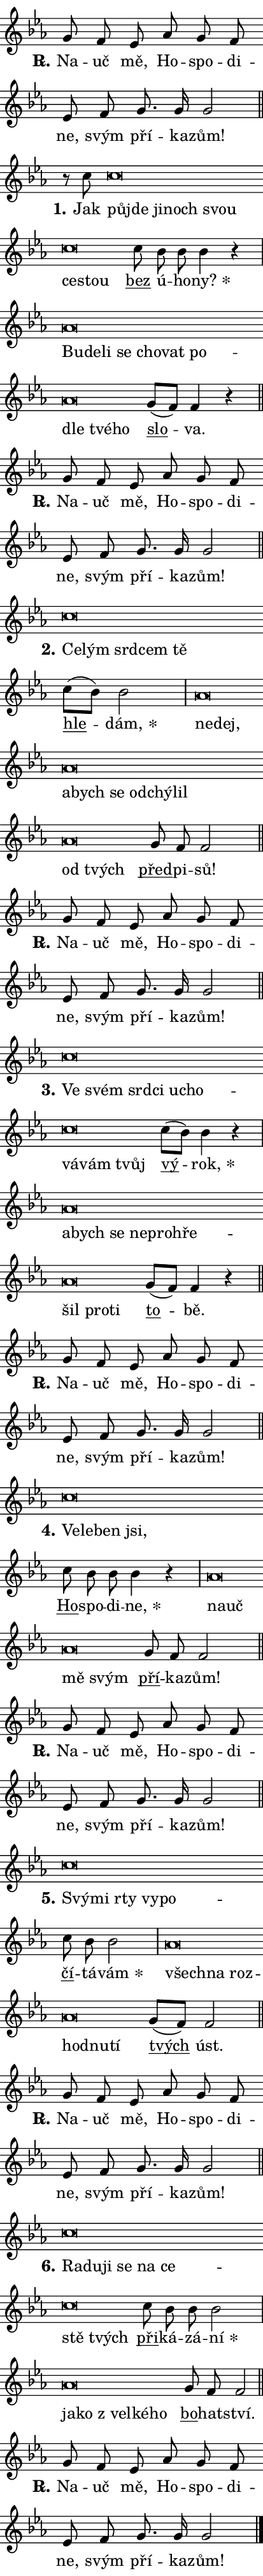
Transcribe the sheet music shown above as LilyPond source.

\version "2.22.1"
\header { tagline = "" }
\paper {
  indent = 0\cm
  top-margin = 0\cm
  right-margin = 0\cm
  bottom-margin = 0\cm
  left-margin = 0\cm
  paper-width = 7\cm
  page-breaking = #ly:one-page-breaking
  system-system-spacing.basic-distance = #11
  score-system-spacing.basic-distance = #11.3
  ragged-last = ##f
}


%% Author: Thomas Morley
%% https://lists.gnu.org/archive/html/lilypond-user/2020-05/msg00002.html
#(define (line-position grob)
"Returns position of @var[grob} in current system:
   @code{'start}, if at first time-step
   @code{'end}, if at last time-step
   @code{'middle} otherwise
"
  (let* ((col (ly:item-get-column grob))
         (ln (ly:grob-object col 'left-neighbor))
         (rn (ly:grob-object col 'right-neighbor))
         (col-to-check-left (if (ly:grob? ln) ln col))
         (col-to-check-right (if (ly:grob? rn) rn col))
         (break-dir-left
           (and
             (ly:grob-property col-to-check-left 'non-musical #f)
             (ly:item-break-dir col-to-check-left)))
         (break-dir-right
           (and
             (ly:grob-property col-to-check-right 'non-musical #f)
             (ly:item-break-dir col-to-check-right))))
        (cond ((eqv? 1 break-dir-left) 'start)
              ((eqv? -1 break-dir-right) 'end)
              (else 'middle))))

#(define (tranparent-at-line-position vctor)
  (lambda (grob)
  "Relying on @code{line-position} select the relevant enry from @var{vctor}.
Used to determine transparency,"
    (case (line-position grob)
      ((end) (not (vector-ref vctor 0)))
      ((middle) (not (vector-ref vctor 1)))
      ((start) (not (vector-ref vctor 2))))))

noteHeadBreakVisibility =
#(define-music-function (break-visibility)(vector?)
"Makes @code{NoteHead}s transparent relying on @var{break-visibility}"
#{
  \override NoteHead.transparent =
    #(tranparent-at-line-position break-visibility)
#})

#(define delete-ledgers-for-transparent-note-heads
  (lambda (grob)
    "Reads whether a @code{NoteHead} is transparent.
If so this @code{NoteHead} is removed from @code{'note-heads} from
@var{grob}, which is supposed to be @code{LedgerLineSpanner}.
As a result ledgers are not printed for this @code{NoteHead}"
    (let* ((nhds-array (ly:grob-object grob 'note-heads))
           (nhds-list
             (if (ly:grob-array? nhds-array)
                 (ly:grob-array->list nhds-array)
                 '()))
           ;; Relies on the transparent-property being done before
           ;; Staff.LedgerLineSpanner.after-line-breaking is executed.
           ;; This is fragile ...
           (to-keep
             (remove
               (lambda (nhd)
                 (ly:grob-property nhd 'transparent #f))
               nhds-list)))
      ;; TODO find a better method to iterate over grob-arrays, similiar
      ;; to filter/remove etc for lists
      ;; For now rebuilt from scratch
      (set! (ly:grob-object grob 'note-heads)  '())
      (for-each
        (lambda (nhd)
          (ly:pointer-group-interface::add-grob grob 'note-heads nhd))
        to-keep))))

hideNotes = {
  \noteHeadBreakVisibility #begin-of-line-visible
}
unHideNotes = {
  \noteHeadBreakVisibility #all-visible
}

% work-around for resetting accidentals
% https://lilypond.org/doc/v2.23/Documentation/notation/displaying-rhythms#unmetered-music
cadenzaMeasure = {
  \cadenzaOff
  \partial 1024 s1024
  \cadenzaOn
}

#(define-markup-command (accent layout props text) (markup?)
  "Underline accented syllable"
  (interpret-markup layout props
    #{\markup \override #'(offset . 4.3) \underline { #text }#}))

responsum = \markup \concat {
  "R" \hspace #-1.05 \path #0.1 #'((moveto 0 0.07) (lineto 0.9 0.8)) \hspace #0.05 "."
}

\layout {
    \context {
        \Staff
        \remove "Time_signature_engraver"
        \override LedgerLineSpanner.after-line-breaking = #delete-ledgers-for-transparent-note-heads
    }
    \context {
        \Voice {
            \override NoteHead.output-attributes = #'((class . "notehead"))
            \override Hairpin.height = #0.55
        }
    }
    \context {
        \Lyrics {
            \override StanzaNumber.output-attributes = #'((class . "stanzanumber"))
            \override LyricSpace.minimum-distance = #0.9
            \override LyricText.font-name = #"TeX Gyre Schola"
            \override LyricText.font-size = 1
            \override StanzaNumber.font-name = #"TeX Gyre Schola Bold"
            \override StanzaNumber.font-size = 1
        }
    }
}

% magnetic-lyrics.ily
%
%   written by
%     Jean Abou Samra <jean@abou-samra.fr>
%     Werner Lemberg <wl@gnu.org>
%
%   adapted by
%     Jiri Hon <jiri.hon@gmail.com>
%
% Version 2022-Apr-15

% https://www.mail-archive.com/lilypond-user@gnu.org/msg149350.html

#(define (Left_hyphen_pointer_engraver context)
   "Collect syllable-hyphen-syllable occurrences in lyrics and store
them in properties.  This engraver only looks to the left.  For
example, if the lyrics input is @code{foo -- bar}, it does the
following.

@itemize @bullet
@item
Set the @code{text} property of the @code{LyricHyphen} grob between
@q{foo} and @q{bar} to @code{foo}.

@item
Set the @code{left-hyphen} property of the @code{LyricText} grob with
text @q{foo} to the @code{LyricHyphen} grob between @q{foo} and
@q{bar}.
@end itemize

Use this auxiliary engraver in combination with the
@code{lyric-@/text::@/apply-@/magnetic-@/offset!} hook."
   (let ((hyphen #f)
         (text #f))
     (make-engraver
      (acknowledgers
       ((lyric-syllable-interface engraver grob source-engraver)
        (set! text grob)))
      (end-acknowledgers
       ((lyric-hyphen-interface engraver grob source-engraver)
        ;(when (not (grob::has-interface grob 'lyric-space-interface))
          (set! hyphen grob)));)
      ((stop-translation-timestep engraver)
       (when (and text hyphen)
         (ly:grob-set-object! text 'left-hyphen hyphen))
       (set! text #f)
       (set! hyphen #f)))))

#(define (lyric-text::apply-magnetic-offset! grob)
   "If the space between two syllables is less than the value in
property @code{LyricText@/.details@/.squash-threshold}, move the right
syllable to the left so that it gets concatenated with the left
syllable.

Use this function as a hook for
@code{LyricText@/.after-@/line-@/breaking} if the
@code{Left_@/hyphen_@/pointer_@/engraver} is active."
   (let ((hyphen (ly:grob-object grob 'left-hyphen #f)))
     (when hyphen
       (let ((left-text (ly:spanner-bound hyphen LEFT)))
         (when (grob::has-interface left-text 'lyric-syllable-interface)
           (let* ((common (ly:grob-common-refpoint grob left-text X))
                  (this-x-ext (ly:grob-extent grob common X))
                  (left-x-ext
                   (begin
                     ;; Trigger magnetism for left-text.
                     (ly:grob-property left-text 'after-line-breaking)
                     (ly:grob-extent left-text common X)))
                  ;; `delta` is the gap width between two syllables.
                  (delta (- (interval-start this-x-ext)
                            (interval-end left-x-ext)))
                  (details (ly:grob-property grob 'details))
                  (threshold (assoc-get 'squash-threshold details 0.2)))
             (when (< delta threshold)
               (let* (;; We have to manipulate the input text so that
                      ;; ligatures crossing syllable boundaries are not
                      ;; disabled.  For languages based on the Latin
                      ;; script this is essentially a beautification.
                      ;; However, for non-Western scripts it can be a
                      ;; necessity.
                      (lt (ly:grob-property left-text 'text))
                      (rt (ly:grob-property grob 'text))
                      (is-space (grob::has-interface hyphen 'lyric-space-interface))
                      (space (if is-space " " ""))
                      (space-markup (grob-interpret-markup grob " "))
                      (space-size (interval-length (ly:stencil-extent space-markup X)))
                      (extra-delta (if is-space space-size 0))
                      ;; Append new syllable.
                      (ltrt-space (if (and (string? lt) (string? rt))
                                (string-append lt space rt)
                                (make-concat-markup (list lt space rt))))
                      ;; Right-align `ltrt` to the right side.
                      (ltrt-space-markup (grob-interpret-markup
                               grob
                               (make-translate-markup
                                (cons (interval-length this-x-ext) 0)
                                (make-right-align-markup ltrt-space)))))
                 (begin
                   ;; Don't print `left-text`.
                   (ly:grob-set-property! left-text 'stencil #f)
                   ;; Set text and stencil (which holds all collected
                   ;; syllables so far) and shift it to the left.
                   (ly:grob-set-property! grob 'text ltrt-space)
                   (ly:grob-set-property! grob 'stencil ltrt-space-markup)
                   (ly:grob-translate-axis! grob (- (- delta extra-delta)) X))))))))))


#(define (lyric-hyphen::displace-bounds-first grob)
   ;; Make very sure this callback isn't triggered too early.
   (let ((left (ly:spanner-bound grob LEFT))
         (right (ly:spanner-bound grob RIGHT)))
     (ly:grob-property left 'after-line-breaking)
     (ly:grob-property right 'after-line-breaking)
     (ly:lyric-hyphen::print grob)))

squashThreshold = #0.4

\layout {
  \context {
    \Lyrics
    \consists #Left_hyphen_pointer_engraver
    \override LyricText.after-line-breaking =
      #lyric-text::apply-magnetic-offset!
    \override LyricHyphen.stencil = #lyric-hyphen::displace-bounds-first
    \override LyricText.details.squash-threshold = \squashThreshold
    \override LyricHyphen.minimum-distance = 0
    \override LyricHyphen.minimum-length = \squashThreshold
  }
}

squash = \override LyricText.details.squash-threshold = 9999
unSquash = \override LyricText.details.squash-threshold = \squashThreshold

left = \override LyricText.self-alignment-X = #LEFT
unLeft = \revert LyricText.self-alignment-X

starOffset = #(lambda (grob) 
                (let ((x_offset (ly:self-alignment-interface::aligned-on-x-parent grob)))
                  (if (= x_offset 0) 0 (+ x_offset 1.2))))

star = #(define-music-function (syllable)(string?)
"Append star separator at the end of a syllable"
#{
  \once \override LyricText.X-offset = #starOffset
  \lyricmode { \markup {
    #syllable
    \override #'((font-name . "TeX Gyre Schola Bold")) \hspace #0.2 \lower #0.65 \larger "*"
  } }
#})

starAccent = #(define-music-function (syllable)(string?)
"Append star separator at the end of a syllable and make accent"
#{
  \once \override LyricText.X-offset = #starOffset
  \lyricmode { \markup {
    \accent #syllable
    \override #'((font-name . "TeX Gyre Schola Bold")) \hspace #0.2 \lower #0.65 \larger "*"
  } }
#})

breath = #(define-music-function (syllable)(string?)
"Append breathing indicator at the end of a syllable"
#{
  \lyricmode { \markup { #syllable "+" } }
#})

optionalBreath = #(define-music-function (syllable)(string?)
"Append optional breathing indicator at the end of a syllable"
#{
  \lyricmode { \markup { #syllable "(+)" } }
#})


\score {
    <<
        \new Voice = "melody" { \cadenzaOn \key es \major \relative { g'8 f es as g f \bar "" es f g8. g16 g2 \cadenzaMeasure \bar "||" \break } }
        \new Lyrics \lyricsto "melody" { \lyricmode { \set stanza = \responsum
Na -- uč mě, Ho -- spo -- di -- ne, svým pří -- ka -- zům! } }
    >>
    \layout {}
}

\score {
    <<
        \new Voice = "melody" { \cadenzaOn \key es \major \relative { r8 c''8 c\breve*1/16 \hideNotes \breve*1/16 \bar "" \breve*1/16 \bar "" \breve*1/16 \bar "" \breve*1/16 \bar "" \breve*1/16 \breve*1/16 \bar "" \unHideNotes \bar "" c8 bes bes bes4 r \cadenzaMeasure \bar "|" as\breve*1/16 \hideNotes \breve*1/16 \bar "" \breve*1/16 \bar "" \breve*1/16 \bar "" \breve*1/16 \bar "" \breve*1/16 \bar "" \breve*1/16 \bar "" \breve*1/16 \bar "" \breve*1/16 \breve*1/16 \bar "" \unHideNotes \bar "" g8[( f)] f4 r \cadenzaMeasure \bar "||" \break } }
        \new Lyrics \lyricsto "melody" { \lyricmode { \set stanza = "1."
Jak \left půj -- \squash de ji -- noch svou ce -- stou \unLeft \unSquash \markup \accent bez ú -- ho -- \star ny? \left Bu -- \squash de -- li se cho -- vat po -- dle tvé -- ho \unLeft \unSquash \markup \accent slo -- va. } }
    >>
    \layout {}
}

\score {
    <<
        \new Voice = "melody" { \cadenzaOn \key es \major \relative { g'8 f es as g f \bar "" es f g8. g16 g2 \cadenzaMeasure \bar "||" \break } }
        \new Lyrics \lyricsto "melody" { \lyricmode { \set stanza = \responsum
Na -- uč mě, Ho -- spo -- di -- ne, svým pří -- ka -- zům! } }
    >>
    \layout {}
}

\score {
    <<
        \new Voice = "melody" { \cadenzaOn \key es \major \relative { c''\breve*1/16 \hideNotes \breve*1/16 \bar "" \breve*1/16 \bar "" \breve*1/16 \breve*1/16 \bar "" \unHideNotes \bar "" c8[( bes)] bes2 \cadenzaMeasure \bar "|" as\breve*1/16 \hideNotes \breve*1/16 \bar "" \breve*1/16 \bar "" \breve*1/16 \bar "" \breve*1/16 \bar "" \breve*1/16 \bar "" \breve*1/16 \bar "" \breve*1/16 \bar "" \breve*1/16 \breve*1/16 \bar "" \unHideNotes \bar "" g8 f f2 \cadenzaMeasure \bar "||" \break } }
        \new Lyrics \lyricsto "melody" { \lyricmode { \set stanza = "2."
\left Ce -- \squash lým srd -- cem tě \unLeft \unSquash \markup \accent hle -- \star dám, \left ne -- \squash dej, a -- bych se od -- chý -- lil od tvých \unLeft \unSquash \markup \accent před -- pi -- sů! } }
    >>
    \layout {}
}

\score {
    <<
        \new Voice = "melody" { \cadenzaOn \key es \major \relative { g'8 f es as g f \bar "" es f g8. g16 g2 \cadenzaMeasure \bar "||" \break } }
        \new Lyrics \lyricsto "melody" { \lyricmode { \set stanza = \responsum
Na -- uč mě, Ho -- spo -- di -- ne, svým pří -- ka -- zům! } }
    >>
    \layout {}
}

\score {
    <<
        \new Voice = "melody" { \cadenzaOn \key es \major \relative { c''\breve*1/16 \hideNotes \breve*1/16 \bar "" \breve*1/16 \bar "" \breve*1/16 \bar "" \breve*1/16 \bar "" \breve*1/16 \bar "" \breve*1/16 \bar "" \breve*1/16 \breve*1/16 \bar "" \unHideNotes \bar "" c8[( bes)] bes4 r \cadenzaMeasure \bar "|" as\breve*1/16 \hideNotes \breve*1/16 \bar "" \breve*1/16 \bar "" \breve*1/16 \bar "" \breve*1/16 \bar "" \breve*1/16 \bar "" \breve*1/16 \bar "" \breve*1/16 \breve*1/16 \bar "" \unHideNotes \bar "" g8[( f)] f4 r \cadenzaMeasure \bar "||" \break } }
        \new Lyrics \lyricsto "melody" { \lyricmode { \set stanza = "3."
\left Ve \squash svém srd -- ci u -- cho -- vá -- vám tvůj \unLeft \unSquash \markup \accent vý -- \star rok, \left a -- \squash bych se ne -- pro -- hře -- šil pro -- ti \unLeft \unSquash \markup \accent to -- bě. } }
    >>
    \layout {}
}

\score {
    <<
        \new Voice = "melody" { \cadenzaOn \key es \major \relative { g'8 f es as g f \bar "" es f g8. g16 g2 \cadenzaMeasure \bar "||" \break } }
        \new Lyrics \lyricsto "melody" { \lyricmode { \set stanza = \responsum
Na -- uč mě, Ho -- spo -- di -- ne, svým pří -- ka -- zům! } }
    >>
    \layout {}
}

\score {
    <<
        \new Voice = "melody" { \cadenzaOn \key es \major \relative { c''\breve*1/16 \hideNotes \breve*1/16 \bar "" \breve*1/16 \breve*1/16 \bar "" \unHideNotes \bar "" c8 bes bes bes4 r \cadenzaMeasure \bar "|" as\breve*1/16 \hideNotes \breve*1/16 \bar "" \breve*1/16 \breve*1/16 \bar "" \unHideNotes \bar "" g8 f f2 \cadenzaMeasure \bar "||" \break } }
        \new Lyrics \lyricsto "melody" { \lyricmode { \set stanza = "4."
\left Ve -- \squash le -- ben jsi, \unLeft \unSquash \markup \accent Ho -- spo -- di -- \star ne, \left na -- \squash uč mě svým \unLeft \unSquash \markup \accent pří -- ka -- zům! } }
    >>
    \layout {}
}

\score {
    <<
        \new Voice = "melody" { \cadenzaOn \key es \major \relative { g'8 f es as g f \bar "" es f g8. g16 g2 \cadenzaMeasure \bar "||" \break } }
        \new Lyrics \lyricsto "melody" { \lyricmode { \set stanza = \responsum
Na -- uč mě, Ho -- spo -- di -- ne, svým pří -- ka -- zům! } }
    >>
    \layout {}
}

\score {
    <<
        \new Voice = "melody" { \cadenzaOn \key es \major \relative { c''\breve*1/16 \hideNotes \breve*1/16 \bar "" \breve*1/16 \bar "" \breve*1/16 \breve*1/16 \bar "" \unHideNotes \bar "" c8 bes bes2 \cadenzaMeasure \bar "|" as\breve*1/16 \hideNotes \breve*1/16 \bar "" \breve*1/16 \bar "" \breve*1/16 \bar "" \breve*1/16 \breve*1/16 \bar "" \unHideNotes \bar "" g8[( f)] f2 \cadenzaMeasure \bar "||" \break } }
        \new Lyrics \lyricsto "melody" { \lyricmode { \set stanza = "5."
\left Svý -- \squash mi rty vy -- po -- \unLeft \unSquash \markup \accent čí -- tá -- \star vám \left všech -- \squash na roz -- hod -- nu -- tí \unLeft \unSquash \markup \accent tvých úst. } }
    >>
    \layout {}
}

\score {
    <<
        \new Voice = "melody" { \cadenzaOn \key es \major \relative { g'8 f es as g f \bar "" es f g8. g16 g2 \cadenzaMeasure \bar "||" \break } }
        \new Lyrics \lyricsto "melody" { \lyricmode { \set stanza = \responsum
Na -- uč mě, Ho -- spo -- di -- ne, svým pří -- ka -- zům! } }
    >>
    \layout {}
}

\score {
    <<
        \new Voice = "melody" { \cadenzaOn \key es \major \relative { c''\breve*1/16 \hideNotes \breve*1/16 \bar "" \breve*1/16 \bar "" \breve*1/16 \bar "" \breve*1/16 \bar "" \breve*1/16 \bar "" \breve*1/16 \breve*1/16 \bar "" \unHideNotes \bar "" c8 bes bes bes2 \cadenzaMeasure \bar "|" as\breve*1/16 \hideNotes \breve*1/16 \bar "" \breve*1/16 \bar "" \breve*1/16 \breve*1/16 \bar "" \unHideNotes \bar "" g8 f f2 \cadenzaMeasure \bar "||" \break } }
        \new Lyrics \lyricsto "melody" { \lyricmode { \set stanza = "6."
\left Ra -- \squash du -- ji se na ce -- stě tvých \unLeft \unSquash \markup \accent při -- ká -- zá -- \star ní \left ja -- \squash ko "z vel" -- ké -- ho \unLeft \unSquash \markup \accent bo -- hat -- ství. } }
    >>
    \layout {}
}

\score {
    <<
        \new Voice = "melody" { \cadenzaOn \key es \major \relative { g'8 f es as g f \bar "" es f g8. g16 g2 \cadenzaMeasure \bar "||" \break } \bar "|." }
        \new Lyrics \lyricsto "melody" { \lyricmode { \set stanza = \responsum
Na -- uč mě, Ho -- spo -- di -- ne, svým pří -- ka -- zům! } }
    >>
    \layout {}
}
